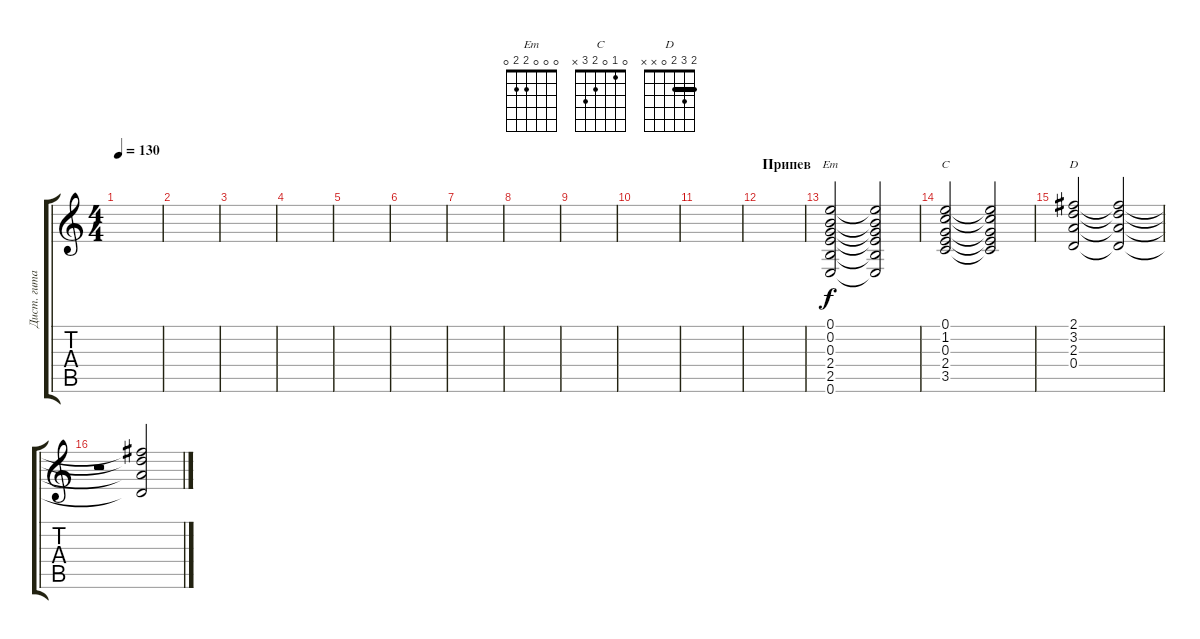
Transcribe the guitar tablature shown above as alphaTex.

\track ("Дист. гитара" "Дист. гита") {instrument distortionguitar}
\staff {score tabs}
\tuning (E4 B3 G3 D3 A2 E2) {hide}
\chord ("Em" 0 0 0 2 2 0)
\chord ("C" 0 1 0 2 3 x)
\chord ("D" 2 3 2 0 x x) {barre 2}
\ts (4 4)
\tempo 130
\clef g2
\ks c
|
|
|
|
|
|
|
|
|
|
|
\section ("" "Припев")
|
(0.1 0.2 0.3 2.4 2.5 0.6).2{ch "Em"} (0.1{t} 0.2{t} 0.3{t} 2.4{t} 2.5{t} 0.6{t}).2 |
(0.1 1.2 0.3 2.4 3.5).2{ch "C"} (0.1{t} 1.2{t} 0.3{t} 2.4{t} 3.5{t}).2 |
(2.1 3.2 2.3 0.4).2{ch "D"} (2.1{t} 3.2{t} 2.3{t} 0.4{t}).2 |
r.2 (2.1{t} 3.2{t} 2.3{t} 0.4{t}).2
